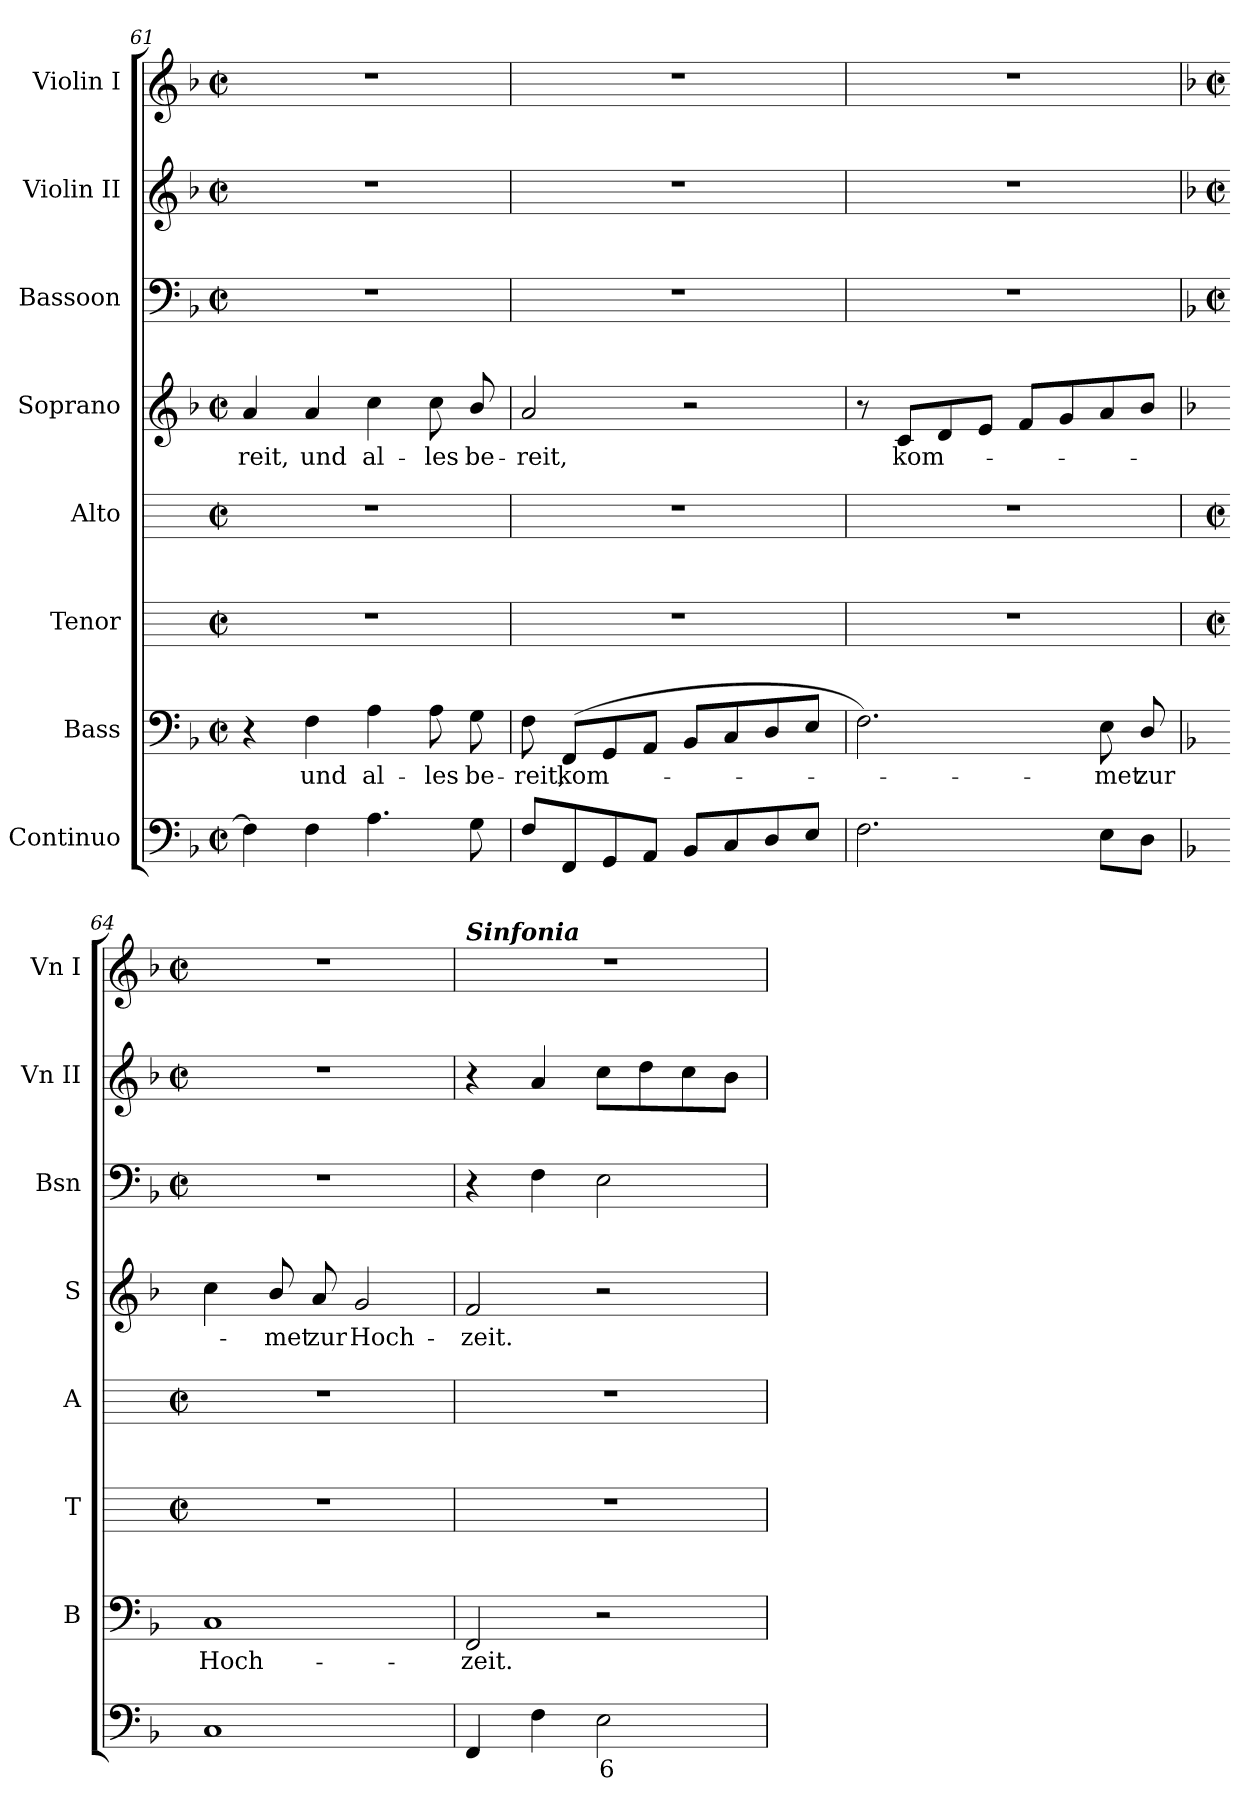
**kern	**text	**kern	**text	**kern	**kern	**kern	**text	**kern	**kern	**kern
*part8	*part8	*part7	*part7	*part6	*part5	*part4	*part4	*part3	*part2	*part1
*staff8	*staff8	*staff7	*staff7	*staff6	*staff5	*staff4	*staff4	*staff3	*staff2	*staff1
*I"Continuo	*	*I"Bass	*	*I"Tenor	*I"Alto	*I"Soprano	*	*I"Bassoon	*I"Violin II	*I"Violin I
*	*	*I'B	*	*I'T	*I'A	*I'S	*	*I'Bsn	*I'Vn II	*I'Vn I
*clefF4	*	*clefF4	*	*	*	*clefG2	*	*clefF4	*clefG2	*clefG2
*k[b-]	*	*k[b-]	*	*	*	*k[b-]	*	*k[b-]	*k[b-]	*k[b-]
*F:	*	*F:	*	*	*	*F:	*	*F:	*F:	*F:
*M2/2	*	*M2/2	*	*M2/2	*M2/2	*M2/2	*	*M2/2	*M2/2	*M2/2
*met(c|)	*	*met(c|)	*	*met(c|)	*met(c|)	*met(c|)	*	*met(c|)	*met(c|)	*met(c|)
=61	=61	=61	=61	=61	=61	=61	=61	=61	=61	=61
!	!	!	!	!	!	!	!LO:LY:b	!	!	!
4F]	.	4r	.	1r	1r	4a	-reit,	1r	1r	1r
!	!	!	!LO:LY:b	!	!	!	!LO:LY:b	!	!	!
4F	.	4F	und	.	.	4a	und	.	.	.
!	!	!	!LO:LY:b	!	!	!	!LO:LY:b	!	!	!
4.A	.	4A	al-	.	.	4cc	al-	.	.	.
!	!	!	!LO:LY:b	!	!	!	!LO:LY:b	!	!	!
.	.	8A	-les	.	.	8cc	-les	.	.	.
!	!	!	!LO:LY:b	!	!	!	!LO:LY:b	!	!	!
8G	.	8G	be-	.	.	8b-/	be-	.	.	.
=62	=62	=62	=62	=62	=62	=62	=62	=62	=62	=62
!	!	!	!LO:LY:b	!	!	!	!LO:LY:b	!	!	!
8FL	.	8F	-reit,	1r	1r	2a	-reit,	1r	1r	1r
!	!	!	!LO:LY:b	!	!	!	!	!	!	!
8FF	.	(<8FFL	kom-	.	.	.	.	.	.	.
8GG	.	8GG	.	.	.	.	.	.	.	.
8AAJ	.	8AAJ	.	.	.	.	.	.	.	.
8BB-L	.	8BB-L	.	.	.	2r	.	.	.	.
8C	.	8C	.	.	.	.	.	.	.	.
8D	.	8D	.	.	.	.	.	.	.	.
8EJ	.	8EJ	.	.	.	.	.	.	.	.
=63	=63	=63	=63	=63	=63	=63	=63	=63	=63	=63
2.F	.	2.F)	.	1r	1r	8r	.	1r	1r	1r
!	!	!	!	!	!	!	!LO:LY:b	!	!	!
.	.	.	.	.	.	8cL	kom-	.	.	.
.	.	.	.	.	.	8d	.	.	.	.
.	.	.	.	.	.	8eJ	.	.	.	.
.	.	.	.	.	.	8fL	.	.	.	.
.	.	.	.	.	.	8g	.	.	.	.
!	!	!	!LO:LY:b	!	!	!	!	!	!	!
8EL	.	8E	met	.	.	8a	.	.	.	.
!	!	!	!LO:LY:b	!	!	!	!	!	!	!
8DJ	.	8D/	zur	.	.	8b-J	.	.	.	.
!!LO:LB:g=z
=64	=64	=64	=64	=64	=64	=64	=64	=64	=64	=64
*	*	*	*	*	*	*	*	*k[b-]	*k[b-]	*k[b-]
*	*	*	*	*	*	*	*	*F:	*F:	*F:
*	*	*	*	*M2/2	*M2/2	*	*	*M2/2	*M2/2	*M2/2
*	*	*	*	*met(c|)	*met(c|)	*	*	*met(c|)	*met(c|)	*met(c|)
!	!	!	!LO:LY:b	!	!	!	!	!	!	!
1C	.	1C	Hoch-	1r	1r	4cc	.	1r	1r	1r
!	!	!	!	!	!	!	!LO:LY:b	!	!	!
.	.	.	.	.	.	8b-/	met	.	.	.
!	!	!	!	!	!	!	!LO:LY:b	!	!	!
.	.	.	.	.	.	8a	zur	.	.	.
!	!	!	!	!	!	!	!LO:LY:b	!	!	!
.	.	.	.	.	.	2g	Hoch-	.	.	.
=65	=65	=65	=65	=65	=65	=65	=65	=65	=65	=65
!	!	!	!	!	!	!	!	!	!	!LO:TX:a:Bi:t=Sinfonia
!	!	!	!LO:LY:b	!	!	!	!LO:LY:b	!	!	!
4FF	.	2FF	-zeit.	1r	1r	2f	-zeit.	4r	4r	1r
4F	.	.	.	.	.	.	.	4F	4a	.
!	!LO:LY:b	!	!	!	!	!	!	!	!	!
2E	6	2r	.	.	.	2r	.	2E	8ccL	.
.	.	.	.	.	.	.	.	.	8dd	.
.	.	.	.	.	.	.	.	.	8cc	.
.	.	.	.	.	.	.	.	.	8b-J	.
=	=	=	=	=	=	=	=	=	=	=
*-	*-	*-	*-	*-	*-	*-	*-	*-	*-	*-
